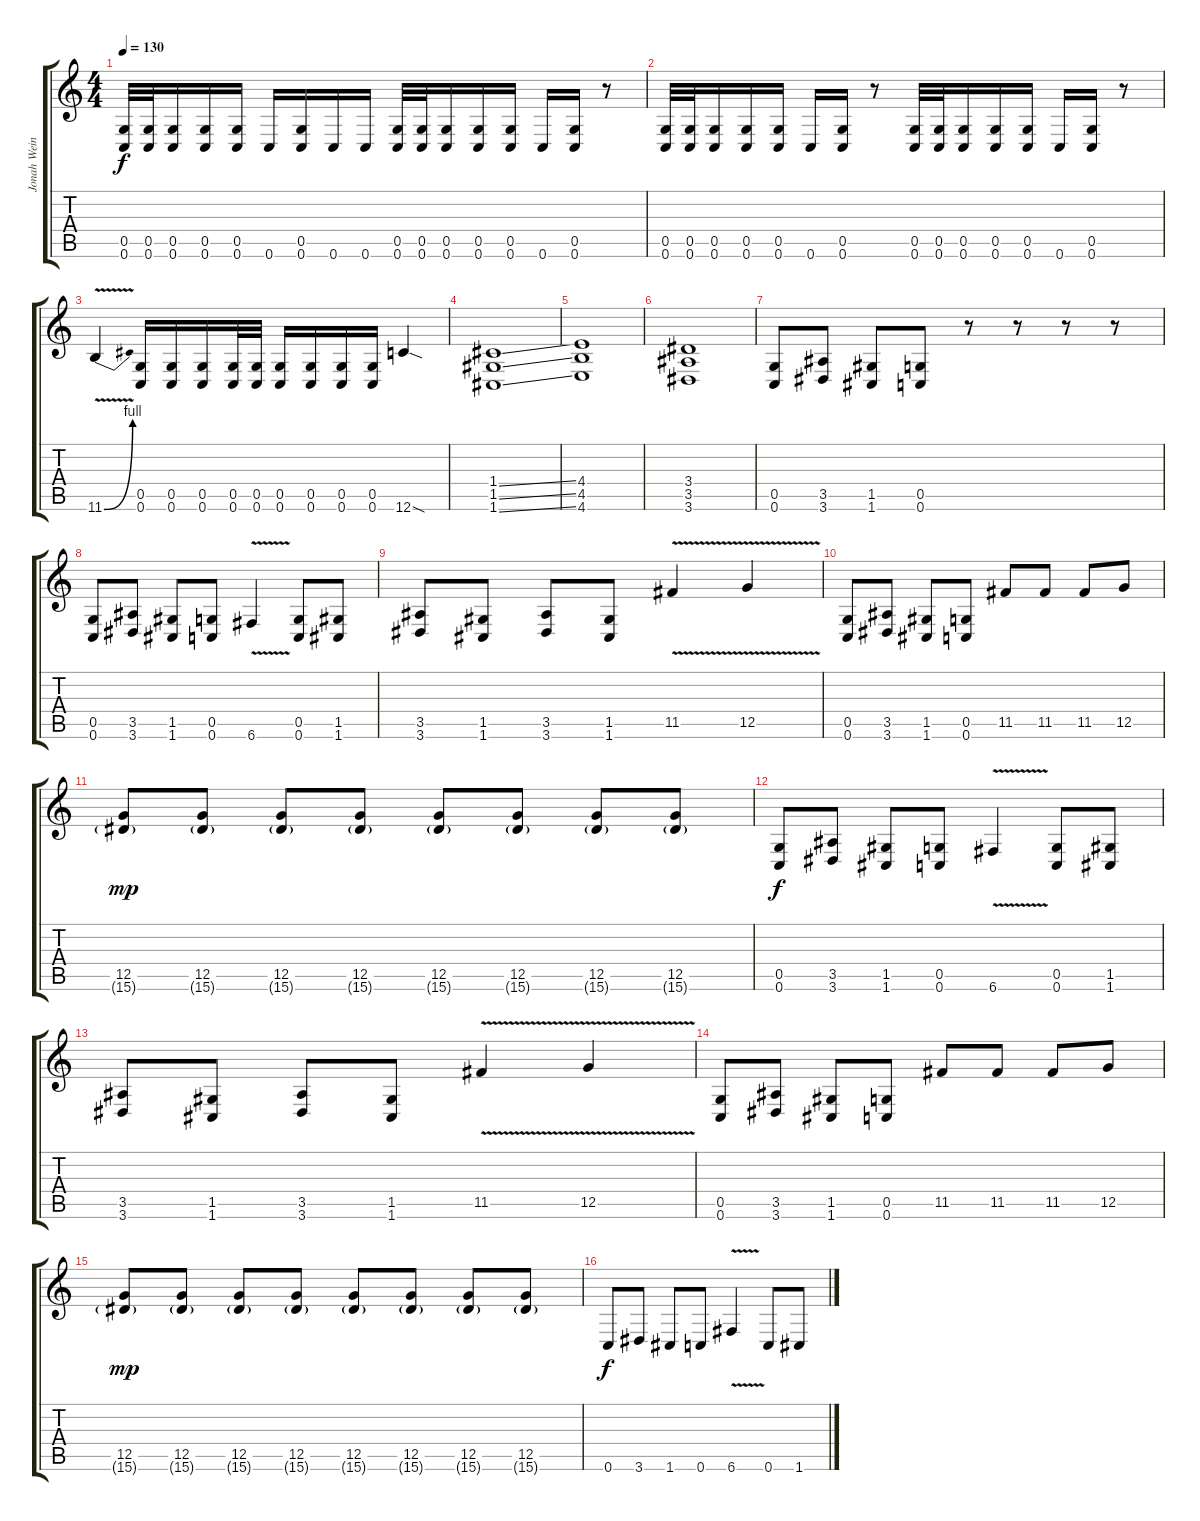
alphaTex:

\track ("Jonah Weinhowfen" "Jonah Wein") {instrument distortionguitar}
\staff {score tabs}
\tuning (D4 A3 F3 C3 G2 C2) {hide}
\ts (4 4)
\tempo 130
\clef g2
\ks c
(0.5 0.6).32{dy f} (0.5 0.6).32 (0.5 0.6).16 (0.5 0.6).16 (0.5 0.6).16 0.6.16 (0.5 0.6).16 0.6.16 0.6.16 (0.5 0.6).32 (0.5 0.6).32 (0.5 0.6).16 (0.5 0.6).16 (0.5 0.6).16 0.6.16 (0.5 0.6).16 r.8 |
(0.5 0.6).32 (0.5 0.6).32 (0.5 0.6).16 (0.5 0.6).16 (0.5 0.6).16 0.6.16 (0.5 0.6).16 r.8 (0.5 0.6).32 (0.5 0.6).32 (0.5 0.6).16 (0.5 0.6).16 (0.5 0.6).16 0.6.16 (0.5 0.6).16 r.8 |
11.6{be (bend 0 0 60 4) v}.4 (0.5 0.6).16 (0.5 0.6).16 (0.5 0.6).16 (0.5 0.6).32 (0.5 0.6).32 (0.5 0.6).16 (0.5 0.6).16 (0.5 0.6).16 (0.5 0.6).16 12.6{sod}.4 |
(1.4{ss} 1.5{ss} 1.6{ss}).1 |
(4.4 4.5 4.6).1 |
(3.4 3.5 3.6).1 |
(0.5 0.6).8 (3.5 3.6).8 (1.5 1.6).8 (0.5 0.6).8 r.8 r.8 r.8 r.8 |
(0.5 0.6).8 (3.5 3.6).8 (1.5 1.6).8 (0.5 0.6).8 6.6{v}.4 (0.5 0.6).8 (1.5 1.6).8 |
(3.5 3.6).8 (1.5 1.6).8 (3.5 3.6).8 (1.5 1.6).8 11.5{v}.4 12.5{v}.4 |
(0.5 0.6).8 (3.5 3.6).8 (1.5 1.6).8 (0.5 0.6).8 11.5.8 11.5.8 11.5.8 12.5.8 |
(12.5 15.6{g}).8{dy mp} (12.5 15.6{g}).8 (12.5 15.6{g}).8 (12.5 15.6{g}).8 (12.5 15.6{g}).8 (12.5 15.6{g}).8 (12.5 15.6{g}).8 (12.5 15.6{g}).8 |
(0.5 0.6).8{dy f} (3.5 3.6).8 (1.5 1.6).8 (0.5 0.6).8 6.6{v}.4 (0.5 0.6).8 (1.5 1.6).8 |
(3.5 3.6).8 (1.5 1.6).8 (3.5 3.6).8 (1.5 1.6).8 11.5{v}.4 12.5{v}.4 |
(0.5 0.6).8 (3.5 3.6).8 (1.5 1.6).8 (0.5 0.6).8 11.5.8 11.5.8 11.5.8 12.5.8 |
(12.5 15.6{g}).8{dy mp} (12.5 15.6{g}).8 (12.5 15.6{g}).8 (12.5 15.6{g}).8 (12.5 15.6{g}).8 (12.5 15.6{g}).8 (12.5 15.6{g}).8 (12.5 15.6{g}).8 |
0.6.8{dy f} 3.6.8 1.6.8 0.6.8 6.6{v}.4 0.6.8 1.6.8
